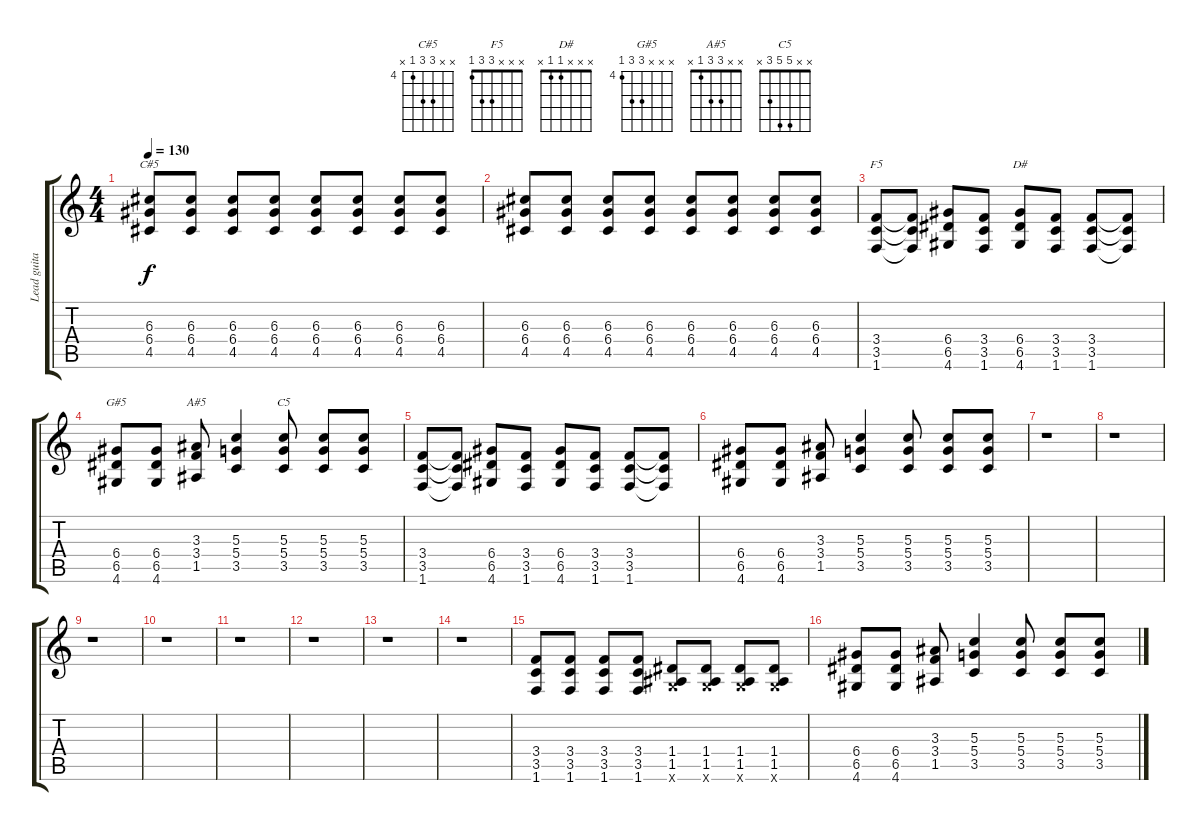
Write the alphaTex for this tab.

\track ("Lead guitar (distortion)" "Lead guita") {instrument overdrivenguitar}
\staff {score tabs}
\tuning (E4 B3 G3 D3 A2 E2) {hide}
\chord ("C#5" x x 6 6 4 x) {firstfret 4}
\chord ("F5" x x x 3 3 1)
\chord ("D#" x x x 1 1 x)
\chord ("G#5" x x x 6 6 4) {firstfret 4}
\chord ("A#5" x x 3 3 1 x)
\chord ("C5" x x 5 5 3 x)
\ts (4 4)
\tempo 130
\clef g2
\ks c
(6.3 6.4 4.5).8{ch "C#5" dy f} (6.3 6.4 4.5).8 (6.3 6.4 4.5).8 (6.3 6.4 4.5).8 (6.3 6.4 4.5).8 (6.3 6.4 4.5).8 (6.3 6.4 4.5).8 (6.3 6.4 4.5).8 |
(6.3 6.4 4.5).8 (6.3 6.4 4.5).8 (6.3 6.4 4.5).8 (6.3 6.4 4.5).8 (6.3 6.4 4.5).8 (6.3 6.4 4.5).8 (6.3 6.4 4.5).8 (6.3 6.4 4.5).8 |
(3.4 3.5 1.6).8{ch "F5"} (3.4{t} 3.5{t} 1.6{t}).8 (6.4 6.5 4.6).8 (3.4 3.5 1.6).8 (6.4 6.5 4.6).8{ch "D#"} (3.4 3.5 1.6).8 (3.4 3.5 1.6).8 (3.4{t} 3.5{t} 1.6{t}).8 |
(6.4 6.5 4.6).8{ch "G#5"} (6.4 6.5 4.6).8 (3.3 3.4 1.5).8{ch "A#5"} (5.3 5.4 3.5).4 (5.3 5.4 3.5).8{ch "C5"} (5.3 5.4 3.5).8 (5.3 5.4 3.5).8 |
(3.4 3.5 1.6).8 (3.4{t} 3.5{t} 1.6{t}).8 (6.4 6.5 4.6).8 (3.4 3.5 1.6).8 (6.4 6.5 4.6).8 (3.4 3.5 1.6).8 (3.4 3.5 1.6).8 (3.4{t} 3.5{t} 1.6{t}).8 |
(6.4 6.5 4.6).8 (6.4 6.5 4.6).8 (3.3 3.4 1.5).8 (5.3 5.4 3.5).4 (5.3 5.4 3.5).8 (5.3 5.4 3.5).8 (5.3 5.4 3.5).8 |
r.1 |
r.1 |
r.1 |
r.1 |
r.1 |
r.1 |
r.1 |
r.1 |
(3.4 3.5 1.6).8 (3.4 3.5 1.6).8 (3.4 3.5 1.6).8 (3.4 3.5 1.6).8 (1.4 1.5 3.6{x}).8 (1.4 1.5 3.6{x}).8 (1.4 1.5 3.6{x}).8 (1.4 1.5 3.6{x}).8 |
(6.4 6.5 4.6).8 (6.4 6.5 4.6).8 (3.3 3.4 1.5).8 (5.3 5.4 3.5).4 (5.3 5.4 3.5).8 (5.3 5.4 3.5).8 (5.3 5.4 3.5).8
